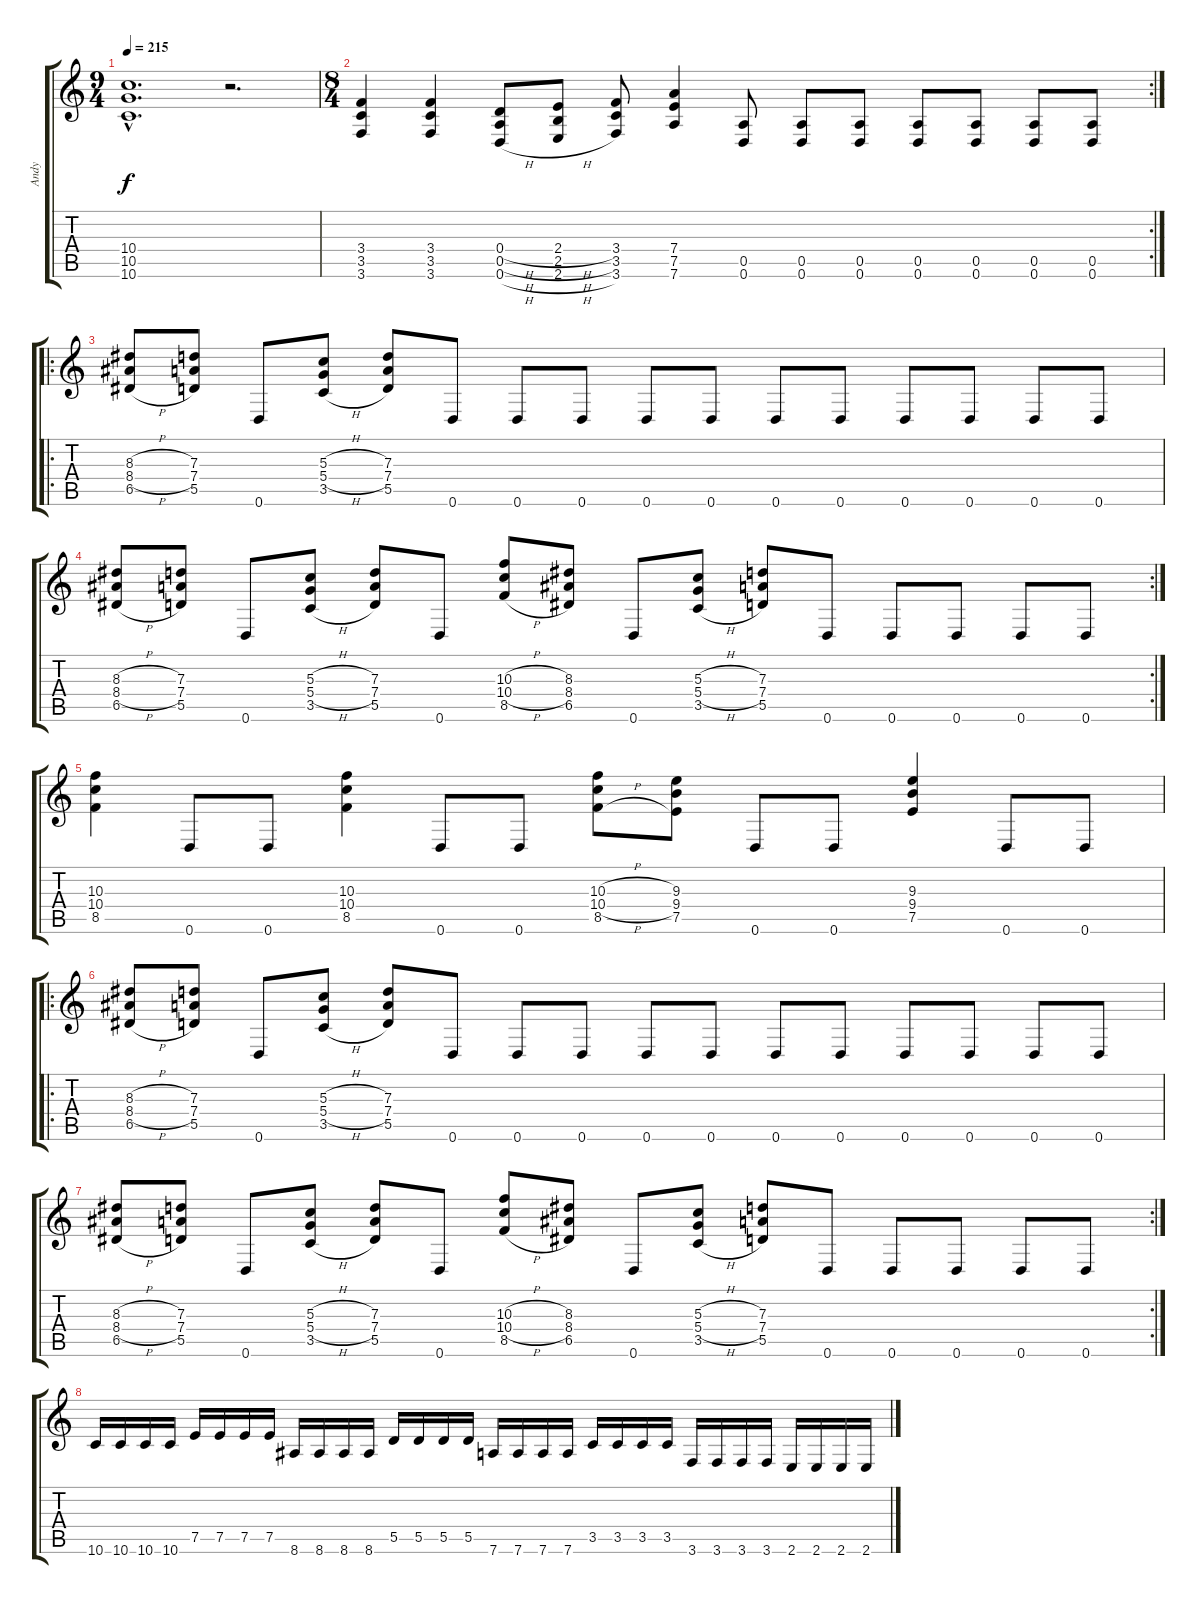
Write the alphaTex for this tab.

\track ("Andy" "Andy") {instrument distortionguitar}
\staff {score tabs}
\tuning (E4 B3 G3 D3 A2 D2) {hide}
\ts (9 4)
\tempo 215
\clef g2
\ks c
(10.4{hac} 10.5{hac} 10.6{hac}).1{d dy f} r.2{d} |
\rc 2
\ts (8 4)
(3.4 3.5 3.6).4 (3.4 3.5 3.6).4 (0.4{h} 0.5{h} 0.6{h}).8 (2.4{h} 2.5{h} 2.6{h}).8 (3.4 3.5 3.6).8 (7.4 7.5 7.6).4 (0.5 0.6).8 (0.5 0.6).8 (0.5 0.6).8 (0.5 0.6).8 (0.5 0.6).8 (0.5 0.6).8 (0.5 0.6).8 |
\ro
(8.3{h} 8.4{h} 6.5{h}).8 (7.3 7.4 5.5).8 0.6.8 (5.3{h} 5.4{h} 3.5{h}).8 (7.3 7.4 5.5).8 0.6.8 0.6.8 0.6.8 0.6.8 0.6.8 0.6.8 0.6.8 0.6.8 0.6.8 0.6.8 0.6.8 |
\rc 2
(8.3{h} 8.4{h} 6.5{h}).8 (7.3 7.4 5.5).8 0.6.8 (5.3{h} 5.4{h} 3.5{h}).8 (7.3 7.4 5.5).8 0.6.8 (10.3{h} 10.4{h} 8.5{h}).8 (8.3 8.4 6.5).8 0.6.8 (5.3{h} 5.4{h} 3.5{h}).8 (7.3 7.4 5.5).8 0.6.8 0.6.8 0.6.8 0.6.8 0.6.8 |
(10.3 10.4 8.5).4 0.6.8 0.6.8 (10.3 10.4 8.5).4 0.6.8 0.6.8 (10.3{h} 10.4{h} 8.5{h}).8 (9.3 9.4 7.5).8 0.6.8 0.6.8 (9.3 9.4 7.5).4 0.6.8 0.6.8 |
\ro
(8.3{h} 8.4{h} 6.5{h}).8 (7.3 7.4 5.5).8 0.6.8 (5.3{h} 5.4{h} 3.5{h}).8 (7.3 7.4 5.5).8 0.6.8 0.6.8 0.6.8 0.6.8 0.6.8 0.6.8 0.6.8 0.6.8 0.6.8 0.6.8 0.6.8 |
\rc 2
(8.3{h} 8.4{h} 6.5{h}).8 (7.3 7.4 5.5).8 0.6.8 (5.3{h} 5.4{h} 3.5{h}).8 (7.3 7.4 5.5).8 0.6.8 (10.3{h} 10.4{h} 8.5{h}).8 (8.3 8.4 6.5).8 0.6.8 (5.3{h} 5.4{h} 3.5{h}).8 (7.3 7.4 5.5).8 0.6.8 0.6.8 0.6.8 0.6.8 0.6.8 |
10.6.16 10.6.16 10.6.16 10.6.16 7.5.16 7.5.16 7.5.16 7.5.16 8.6.16 8.6.16 8.6.16 8.6.16 5.5.16 5.5.16 5.5.16 5.5.16 7.6.16 7.6.16 7.6.16 7.6.16 3.5.16 3.5.16 3.5.16 3.5.16 3.6.16 3.6.16 3.6.16 3.6.16 2.6.16 2.6.16 2.6.16 2.6.16
